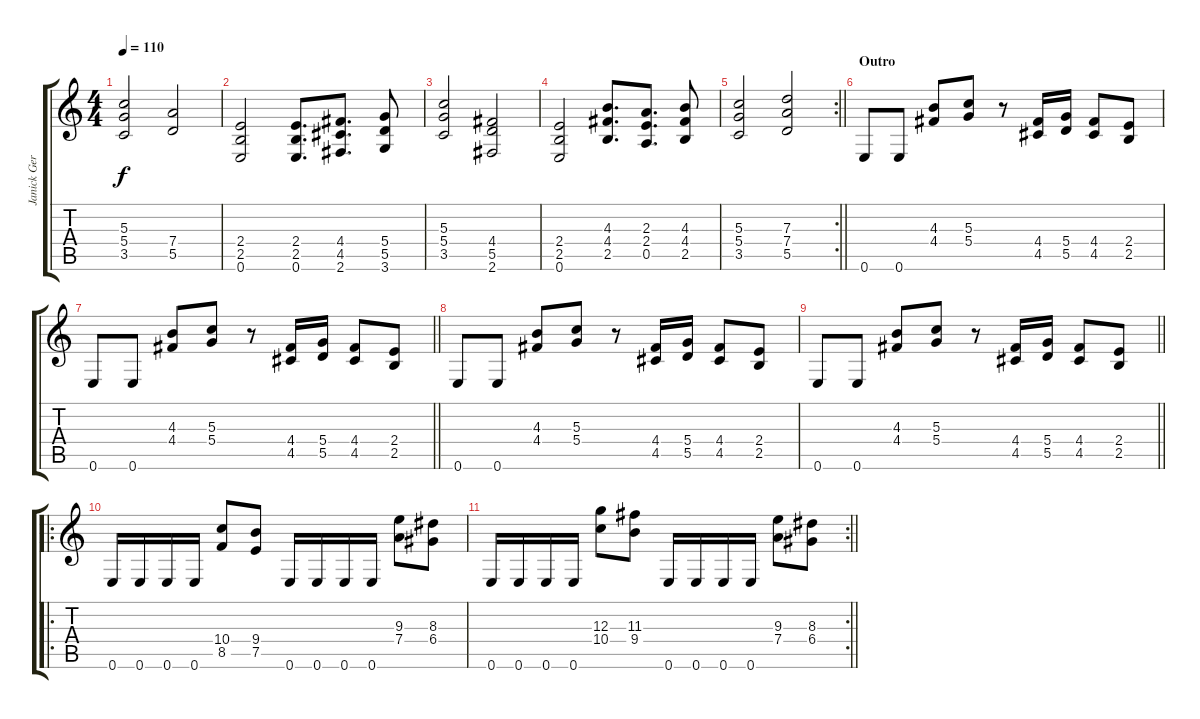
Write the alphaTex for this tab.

\track ("Janick Gers (Dis)" "Janick Ger") {instrument distortionguitar}
\staff {score tabs}
\tuning (E4 B3 G3 D3 A2 E2) {hide}
\ts (4 4)
\tempo 110
\clef g2
\ks c
(5.3 5.4 3.5).2{dy f} (7.4 5.5).2 |
(2.4 2.5 0.6).2 (2.4 2.5 0.6).8{d} (4.4 4.5 2.6).8{d} (5.4 5.5 3.6).8 |
(5.3 5.4 3.5).2 (4.4 5.5 2.6).2 |
(2.4 2.5 0.6).2 (4.3 4.4 2.5).8{d} (2.3 2.4 0.5).8{d} (4.3 4.4 2.5).8 |
\rc 2
\barLineRight lightlight
(5.3 5.4 3.5).2 (7.3 7.4 5.5).2 |
\section ("" "Outro")
0.6.8 0.6.8 (4.3 4.4).8 (5.3 5.4).8 r.8 (4.4 4.5).16 (5.4 5.5).16 (4.4 4.5).8 (2.4 2.5).8 |
\barLineRight lightlight
0.6.8 0.6.8 (4.3 4.4).8 (5.3 5.4).8 r.8 (4.4 4.5).16 (5.4 5.5).16 (4.4 4.5).8 (2.4 2.5).8 |
0.6.8 0.6.8 (4.3 4.4).8 (5.3 5.4).8 r.8 (4.4 4.5).16 (5.4 5.5).16 (4.4 4.5).8 (2.4 2.5).8 |
\barLineRight lightlight
0.6.8 0.6.8 (4.3 4.4).8 (5.3 5.4).8 r.8 (4.4 4.5).16 (5.4 5.5).16 (4.4 4.5).8 (2.4 2.5).8 |
\ro
0.6.16 0.6.16 0.6.16 0.6.16 (10.4 8.5).8 (9.4 7.5).8 0.6.16 0.6.16 0.6.16 0.6.16 (9.3 7.4).8 (8.3 6.4).8 |
\rc 2
\barLineRight lightlight
0.6.16 0.6.16 0.6.16 0.6.16 (12.3 10.4).8 (11.3 9.4).8 0.6.16 0.6.16 0.6.16 0.6.16 (9.3 7.4).8 (8.3 6.4).8
